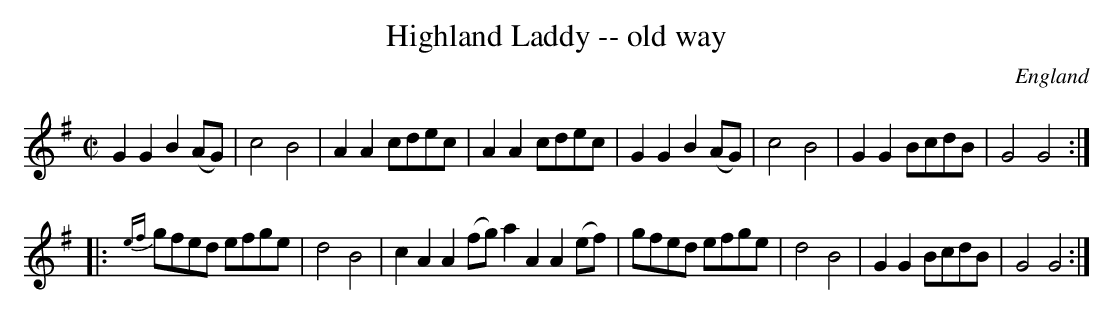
X:1
T:Highland Laddy -- old way
L:1/8
M:C|
O:England
K:G
G2G2 B2(AG) | c4 B4 | A2A2 cdec | A2A2 cdec |\
G2G2 B2(AG) | c4 B4 | G2G2 BcdB | G4 G4 ::
{ef}gfed efge | d4 B4 | c2A2 A2 (fg) a2A2 A2(ef) |\
gfed efge | d4 B4 | G2G2 BcdB | G4 G4 :|
